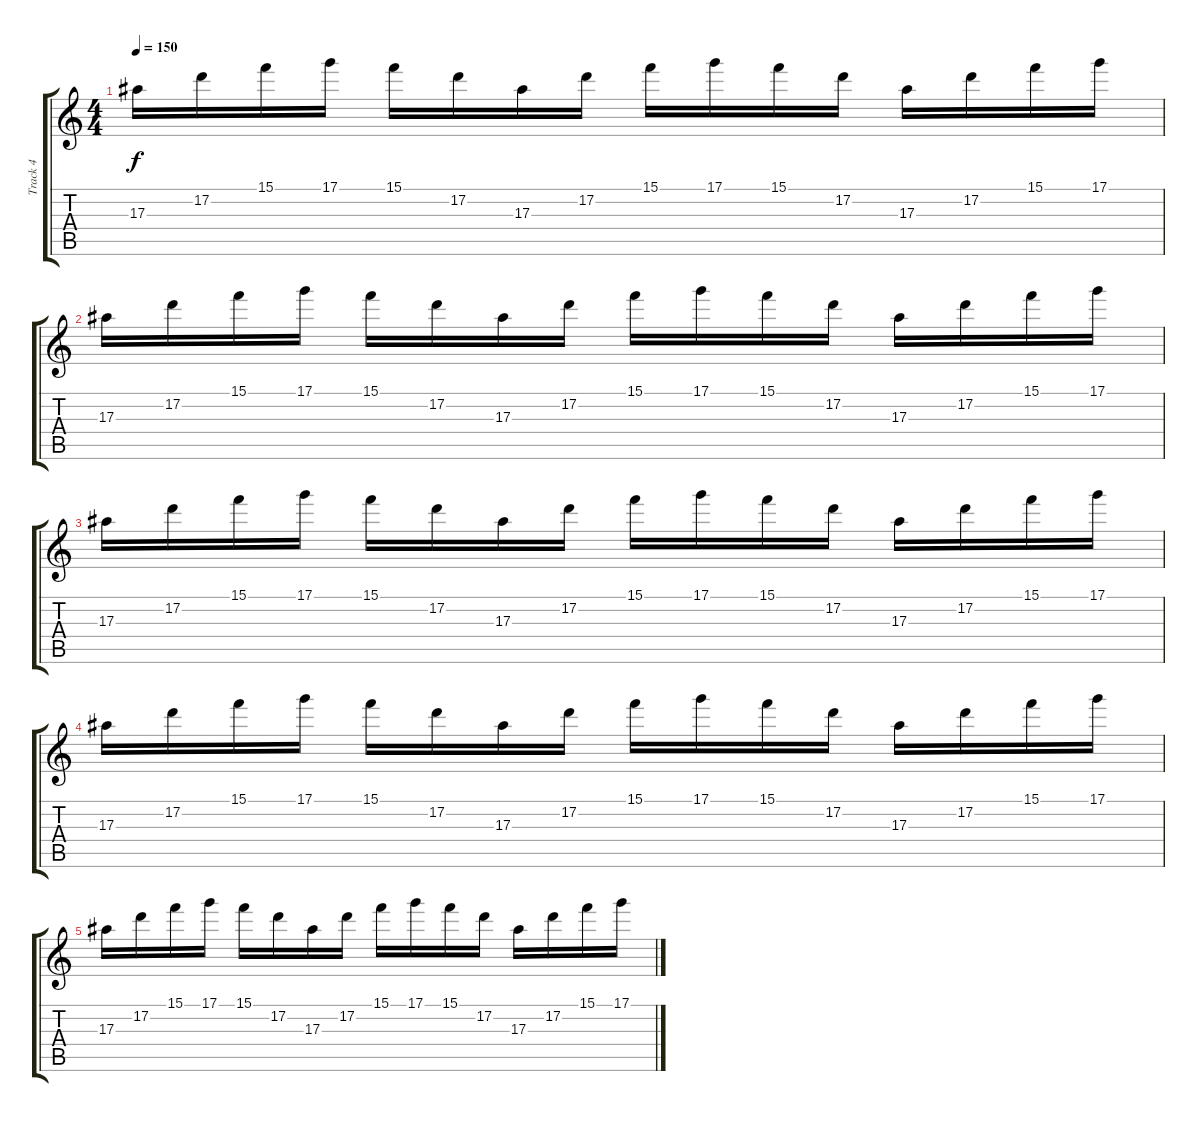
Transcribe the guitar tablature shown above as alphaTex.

\track ("Track 4" "Track 4") {instrument distortionguitar}
\staff {score tabs}
\tuning (D4 A3 F3 C3 G2 C2) {hide}
\ts (4 4)
\tempo 150
\clef g2
\ks c
17.3.16{dy f} 17.2.16 15.1.16 17.1.16 15.1.16 17.2.16 17.3.16 17.2.16 15.1.16 17.1.16 15.1.16 17.2.16 17.3.16 17.2.16 15.1.16 17.1.16 |
17.3.16 17.2.16 15.1.16 17.1.16 15.1.16 17.2.16 17.3.16 17.2.16 15.1.16 17.1.16 15.1.16 17.2.16 17.3.16 17.2.16 15.1.16 17.1.16 |
17.3.16 17.2.16 15.1.16 17.1.16 15.1.16 17.2.16 17.3.16 17.2.16 15.1.16 17.1.16 15.1.16 17.2.16 17.3.16 17.2.16 15.1.16 17.1.16 |
17.3.16 17.2.16 15.1.16 17.1.16 15.1.16 17.2.16 17.3.16 17.2.16 15.1.16 17.1.16 15.1.16 17.2.16 17.3.16 17.2.16 15.1.16 17.1.16 |
17.3.16 17.2.16 15.1.16 17.1.16 15.1.16 17.2.16 17.3.16 17.2.16 15.1.16 17.1.16 15.1.16 17.2.16 17.3.16 17.2.16 15.1.16 17.1.16
